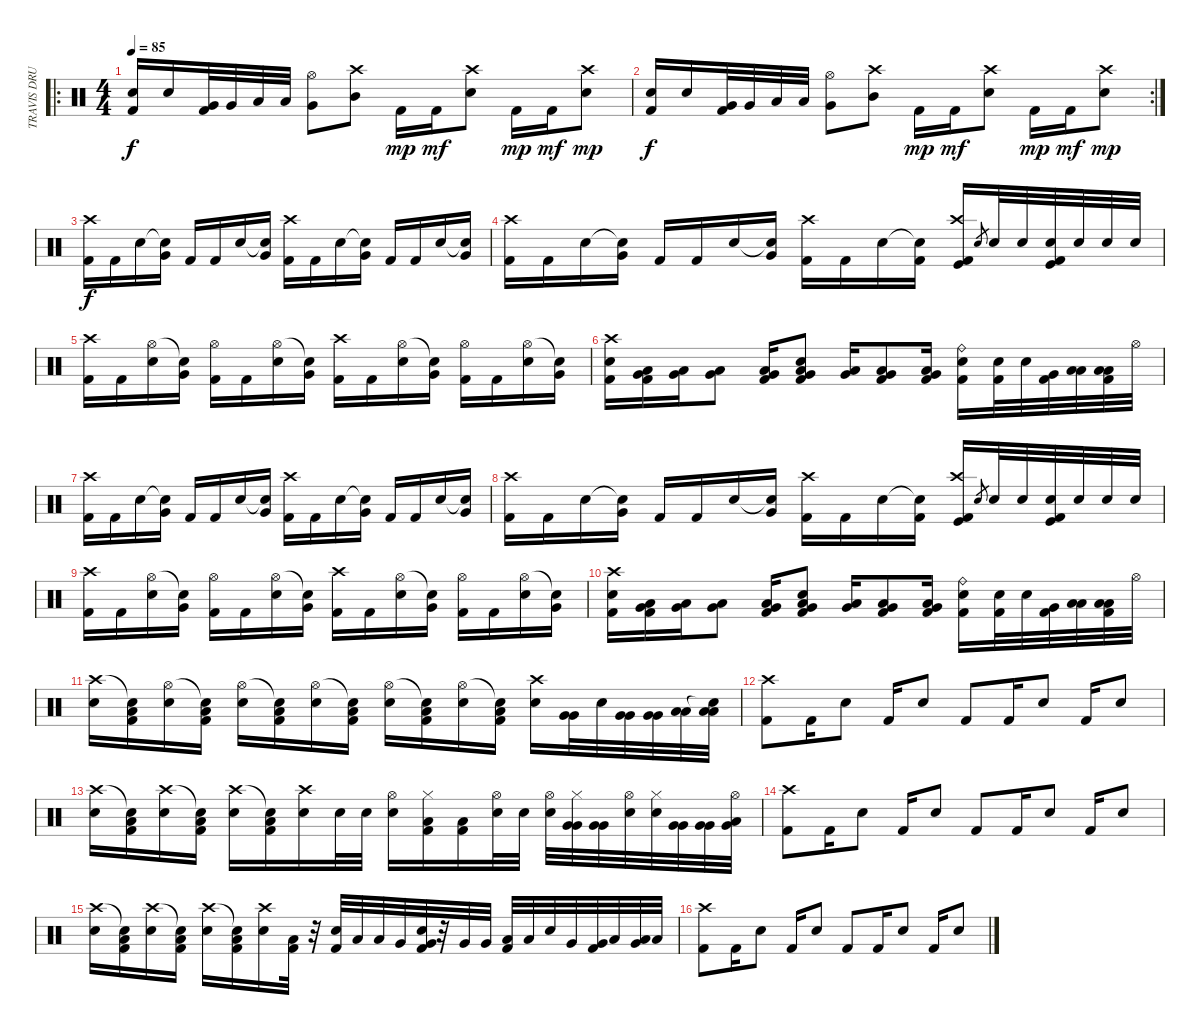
\track ("TRAVIS DRUMS - TABBED BY PETER B." "TRAVIS DRU") {instrument percussion}
\staff {score}
\articulation defaults
\ro
\ts (4 4)
\tempo 85
\clef neutral
\ks c
("Electric Snare (hit)" "Kick (hit) 2").16{dy f} "Electric Snare (hit)".16 ("Very Low Tom (hit)" "Kick (hit) 2").32 "Very Low Tom (hit)".32 "Low Floor Tom (hit)".32 "Low Floor Tom (hit)".32 ("Hi-Hat (open)" "Very Low Tom (hit)").8 ("Crash high (hit)" "Mid Tom (hit)").8 "Kick (hit) 2".16{dy mp} "Kick (hit) 2".16{dy mf} ("Crash high (hit)" "Electric Snare (hit)").8 "Kick (hit) 2".16{dy mp} "Kick (hit) 2".16{dy mf} ("Crash high (hit)" "Electric Snare (hit)").8{dy mp} |
\rc 2
("Electric Snare (hit)" "Kick (hit) 2").16{dy f} "Electric Snare (hit)".16 ("Very Low Tom (hit)" "Kick (hit) 2").32 "Very Low Tom (hit)".32 "Low Floor Tom (hit)".32 "Low Floor Tom (hit)".32 ("Hi-Hat (open)" "Very Low Tom (hit)").8 ("Crash high (hit)" "Mid Tom (hit)").8 "Kick (hit) 2".16{dy mp} "Kick (hit) 2".16{dy mf} ("Crash high (hit)" "Electric Snare (hit)").8 "Kick (hit) 2".16{dy mp} "Kick (hit) 2".16{dy mf} ("Crash high (hit)" "Electric Snare (hit)").8{dy mp} |
("Crash high (hit)" "Kick (hit) 2").16{dy f} "Kick (hit) 2".16 "Electric Snare (hit)".16 ("Snare (hit)"{t} "Very Low Tom (hit)").16 "Kick (hit) 2".16 "Kick (hit) 2".16 "Electric Snare (hit)".16 ("Snare (hit)"{t} "Very Low Tom (hit)").16 ("Crash high (hit)" "Kick (hit) 2").16 "Kick (hit) 2".16 "Electric Snare (hit)".16 ("Snare (hit)"{t} "Very Low Tom (hit)").16 "Kick (hit) 2".16 "Kick (hit) 2".16 "Electric Snare (hit)".16 ("Snare (hit)"{t} "Very Low Tom (hit)").16 |
("Crash high (hit)" "Kick (hit) 2").16 "Kick (hit) 2".16 "Electric Snare (hit)".16 ("Snare (hit)"{t} "Very Low Tom (hit)").16 "Kick (hit) 2".16 "Kick (hit) 2".16 "Electric Snare (hit)".16 ("Snare (hit)"{t} "Very Low Tom (hit)").16 ("Crash high (hit)" "Kick (hit) 2").16 "Kick (hit) 2".16 "Electric Snare (hit)".16 ("Snare (hit)"{t} "Kick (hit) 2").16 ("Crash high (hit)" "Kick (hit)" "Kick (hit) 2").16 "Snare (hit) 2".8{gr} "Electric Snare (hit)".32 "Electric Snare (hit)".32 ("Electric Snare (hit)" "Kick (hit)" "Kick (hit) 2").32 "Electric Snare (hit)".32 "Electric Snare (hit)".32 "Electric Snare (hit)".32 |
("Crash high (hit)" "Kick (hit) 2").16 "Kick (hit) 2".16 ("Hi-Hat (open)" "Electric Snare (hit)").16 ("Snare (hit)"{t} "Very Low Tom (hit)").16 ("Hi-Hat (open)" "Kick (hit) 2").16 "Kick (hit) 2".16 ("Hi-Hat (open)" "Electric Snare (hit)").16 ("Snare (hit)"{t} "Very Low Tom (hit)").16 ("Crash high (hit)" "Kick (hit) 2").16 "Kick (hit) 2".16 ("Hi-Hat (open)" "Electric Snare (hit)").16 ("Snare (hit)"{t} "Very Low Tom (hit)").16 ("Hi-Hat (open)" "Kick (hit) 2").16 "Kick (hit) 2".16 ("Hi-Hat (open)" "Electric Snare (hit)").16 ("Snare (hit)"{t} "Very Low Tom (hit)").16 |
("Crash high (hit)" "Electric Snare (hit)" "Kick (hit) 2").16 ("Very Low Tom (hit)" "Low Floor Tom (hit)" "Kick (hit) 2").16 ("Very Low Tom (hit)" "Low Floor Tom (hit)").16 ("Very Low Tom (hit)" "Low Floor Tom (hit)").8 ("Very Low Tom (hit)" "Low Floor Tom (hit)" "Kick (hit) 2").16 ("Electric Snare (hit)" "Very Low Tom (hit)" "Low Floor Tom (hit)" "Kick (hit) 2").8 ("Very Low Tom (hit)" "Low Floor Tom (hit)").16 ("Very Low Tom (hit)" "Low Floor Tom (hit)" "Kick (hit) 2").8 ("Very Low Tom (hit)" "Low Floor Tom (hit)" "Kick (hit) 2").16 ("Ride (bell)" "Snare (hit) 2" "Kick (hit) 2").16 ("Electric Snare (hit)" "Kick (hit) 2").32 "Electric Snare (hit)".32 ("Very Low Tom (hit)" "Kick (hit) 2").32 ("Low Floor Tom (hit)" "Low Floor Tom (hit)").32 ("Low Floor Tom (hit)" "Low Floor Tom (hit)" "Kick (hit) 2").32 "Hi-Hat (open)".32 |
("Crash high (hit)" "Kick (hit) 2").16 "Kick (hit) 2".16 "Electric Snare (hit)".16 ("Snare (hit)"{t} "Very Low Tom (hit)").16 "Kick (hit) 2".16 "Kick (hit) 2".16 "Electric Snare (hit)".16 ("Snare (hit)"{t} "Very Low Tom (hit)").16 ("Crash high (hit)" "Kick (hit) 2").16 "Kick (hit) 2".16 "Electric Snare (hit)".16 ("Snare (hit)"{t} "Very Low Tom (hit)").16 "Kick (hit) 2".16 "Kick (hit) 2".16 "Electric Snare (hit)".16 ("Snare (hit)"{t} "Very Low Tom (hit)").16 |
("Crash high (hit)" "Kick (hit) 2").16 "Kick (hit) 2".16 "Electric Snare (hit)".16 ("Snare (hit)"{t} "Very Low Tom (hit)").16 "Kick (hit) 2".16 "Kick (hit) 2".16 "Electric Snare (hit)".16 ("Snare (hit)"{t} "Very Low Tom (hit)").16 ("Crash high (hit)" "Kick (hit) 2").16 "Kick (hit) 2".16 "Electric Snare (hit)".16 ("Snare (hit)"{t} "Kick (hit) 2").16 ("Crash high (hit)" "Kick (hit)" "Kick (hit) 2").16 "Snare (hit) 2".8{gr} "Electric Snare (hit)".32 "Electric Snare (hit)".32 ("Electric Snare (hit)" "Kick (hit)" "Kick (hit) 2").32 "Electric Snare (hit)".32 "Electric Snare (hit)".32 "Electric Snare (hit)".32 |
("Crash high (hit)" "Kick (hit) 2").16 "Kick (hit) 2".16 ("Hi-Hat (open)" "Electric Snare (hit)").16 ("Snare (hit)"{t} "Very Low Tom (hit)").16 ("Hi-Hat (open)" "Kick (hit) 2").16 "Kick (hit) 2".16 ("Hi-Hat (open)" "Electric Snare (hit)").16 ("Snare (hit)"{t} "Very Low Tom (hit)").16 ("Crash high (hit)" "Kick (hit) 2").16 "Kick (hit) 2".16 ("Hi-Hat (open)" "Electric Snare (hit)").16 ("Snare (hit)"{t} "Very Low Tom (hit)").16 ("Hi-Hat (open)" "Kick (hit) 2").16 "Kick (hit) 2".16 ("Hi-Hat (open)" "Electric Snare (hit)").16 ("Snare (hit)"{t} "Very Low Tom (hit)").16 |
("Crash high (hit)" "Electric Snare (hit)" "Kick (hit) 2").16 ("Very Low Tom (hit)" "Low Floor Tom (hit)" "Kick (hit) 2").16 ("Very Low Tom (hit)" "Low Floor Tom (hit)").16 ("Very Low Tom (hit)" "Low Floor Tom (hit)").8 ("Very Low Tom (hit)" "Low Floor Tom (hit)" "Kick (hit) 2").16 ("Electric Snare (hit)" "Very Low Tom (hit)" "Low Floor Tom (hit)" "Kick (hit) 2").8 ("Very Low Tom (hit)" "Low Floor Tom (hit)").16 ("Very Low Tom (hit)" "Low Floor Tom (hit)" "Kick (hit) 2").8 ("Very Low Tom (hit)" "Low Floor Tom (hit)" "Kick (hit) 2").16 ("Ride (bell)" "Snare (hit) 2" "Kick (hit) 2").16 ("Electric Snare (hit)" "Kick (hit) 2").32 "Electric Snare (hit)".32 ("Very Low Tom (hit)" "Kick (hit) 2").32 ("Low Floor Tom (hit)" "Low Floor Tom (hit)").32 ("Low Floor Tom (hit)" "Low Floor Tom (hit)" "Kick (hit) 2").32 "Hi-Hat (open)".32 |
("Crash high (hit)" "Electric Snare (hit)").16 ("Snare (hit)"{t} "Low Floor Tom (hit)" "Kick (hit) 2").16 ("Hi-Hat (open)" "Electric Snare (hit)").16 ("Snare (hit)"{t} "Low Floor Tom (hit)" "Kick (hit) 2").16 ("Hi-Hat (open)" "Electric Snare (hit)").16 ("Snare (hit)"{t} "Low Floor Tom (hit)" "Kick (hit) 2").16 ("Hi-Hat (open)" "Electric Snare (hit)").16 ("Snare (hit)"{t} "Low Floor Tom (hit)" "Kick (hit) 2").16 ("Hi-Hat (open)" "Electric Snare (hit)").16 ("Snare (hit)"{t} "Low Floor Tom (hit)" "Kick (hit) 2").16 ("Hi-Hat (open)" "Electric Snare (hit)").16 ("Snare (hit)"{t} "Low Floor Tom (hit)" "Kick (hit) 2").16 ("Crash high (hit)" "Electric Snare (hit)").16 ("Very Low Tom (hit)" "Very Low Tom (hit)").32 "Electric Snare (hit)".32 ("Very Low Tom (hit)" "Very Low Tom (hit)").32 ("Very Low Tom (hit)" "Very Low Tom (hit)").32 ("Low Floor Tom (hit)" "Low Floor Tom (hit)").32 ("Snare (hit)"{t} "Low Floor Tom (hit)" "Low Floor Tom (hit)").32 |
("Crash high (hit)" "Kick (hit) 2").8 "Kick (hit) 2".16 "Electric Snare (hit)".8 "Kick (hit) 2".16 "Electric Snare (hit)".8 "Kick (hit) 2".8 "Kick (hit) 2".16 "Electric Snare (hit)".8 "Kick (hit) 2".16 "Electric Snare (hit)".8 |
("Crash high (hit)" "Electric Snare (hit)").16 ("Snare (hit)"{t} "Low Floor Tom (hit)" "Kick (hit) 2").16 ("Crash high (hit)" "Electric Snare (hit)").16 ("Snare (hit)"{t} "Low Floor Tom (hit)" "Kick (hit) 2").16 ("Crash high (hit)" "Electric Snare (hit)").16 ("Snare (hit)"{t} "Low Floor Tom (hit)" "Kick (hit) 2").16 ("Crash high (hit)" "Electric Snare (hit)").16 "Electric Snare (hit)".32 "Electric Snare (hit)".32 ("Hi-Hat (open)" "Electric Snare (hit)").16 ("Hi-Hat (closed)" "Low Floor Tom (hit)" "Kick (hit) 2").16 ("Low Floor Tom (hit)" "Kick (hit) 2").16 ("Hi-Hat (open)" "Electric Snare (hit)").32 "Electric Snare (hit)".32 ("Hi-Hat (open)" "Electric Snare (hit)").32 ("Hi-Hat (closed)" "Very Low Tom (hit)" "Very Low Tom (hit)").32 ("Very Low Tom (hit)" "Very Low Tom (hit)").32 ("Hi-Hat (open)" "Electric Snare (hit)").32 ("Hi-Hat (closed)" "Electric Snare (hit)").32 ("Very Low Tom (hit)" "Very Low Tom (hit)").32 ("Very Low Tom (hit)" "Very Low Tom (hit)").32 ("Hi-Hat (open)" "Very Low Tom (hit)" "Low Floor Tom (hit)").32 |
("Crash high (hit)" "Kick (hit) 2").8 "Kick (hit) 2".16 "Electric Snare (hit)".8 "Kick (hit) 2".16 "Electric Snare (hit)".8 "Kick (hit) 2".8 "Kick (hit) 2".16 "Electric Snare (hit)".8 "Kick (hit) 2".16 "Electric Snare (hit)".8 |
("Crash high (hit)" "Electric Snare (hit)").16 ("Snare (hit)"{t} "Low Floor Tom (hit)" "Kick (hit) 2").16 ("Crash high (hit)" "Electric Snare (hit)").16 ("Snare (hit)"{t} "Low Floor Tom (hit)" "Kick (hit) 2").16 ("Crash high (hit)" "Electric Snare (hit)").16 ("Snare (hit)"{t} "Low Floor Tom (hit)" "Kick (hit) 2").16 ("Crash high (hit)" "Electric Snare (hit)").16 ("Low Floor Tom (hit)" "Kick (hit) 2").32 r.32 ("Electric Snare (hit)" "Kick (hit) 2").32 "Low Tom (hit)".32 "Low Tom (hit)".32 "Very Low Tom (hit)".32 ("Electric Snare (hit)" "Very Low Tom (hit)" "Kick (hit) 2").32 r.32 "Very Low Tom (hit)".32 "Very Low Tom (hit)".32 ("Low Floor Tom (hit)" "Kick (hit) 2").32 "Low Floor Tom (hit)".32 "Electric Snare (hit)".32 "Very Low Tom (hit)".32 ("Very Low Tom (hit)" "Kick (hit) 2").32 "Low Floor Tom (hit)".32 ("Very Low Tom (hit)" "Low Floor Tom (hit)").32 "Low Floor Tom (hit)".32 |
("Crash high (hit)" "Kick (hit) 2").8 "Kick (hit) 2".16 "Electric Snare (hit)".8 "Kick (hit) 2".16 "Electric Snare (hit)".8 "Kick (hit) 2".8 "Kick (hit) 2".16 "Electric Snare (hit)".8 "Kick (hit) 2".16 "Electric Snare (hit)".8
